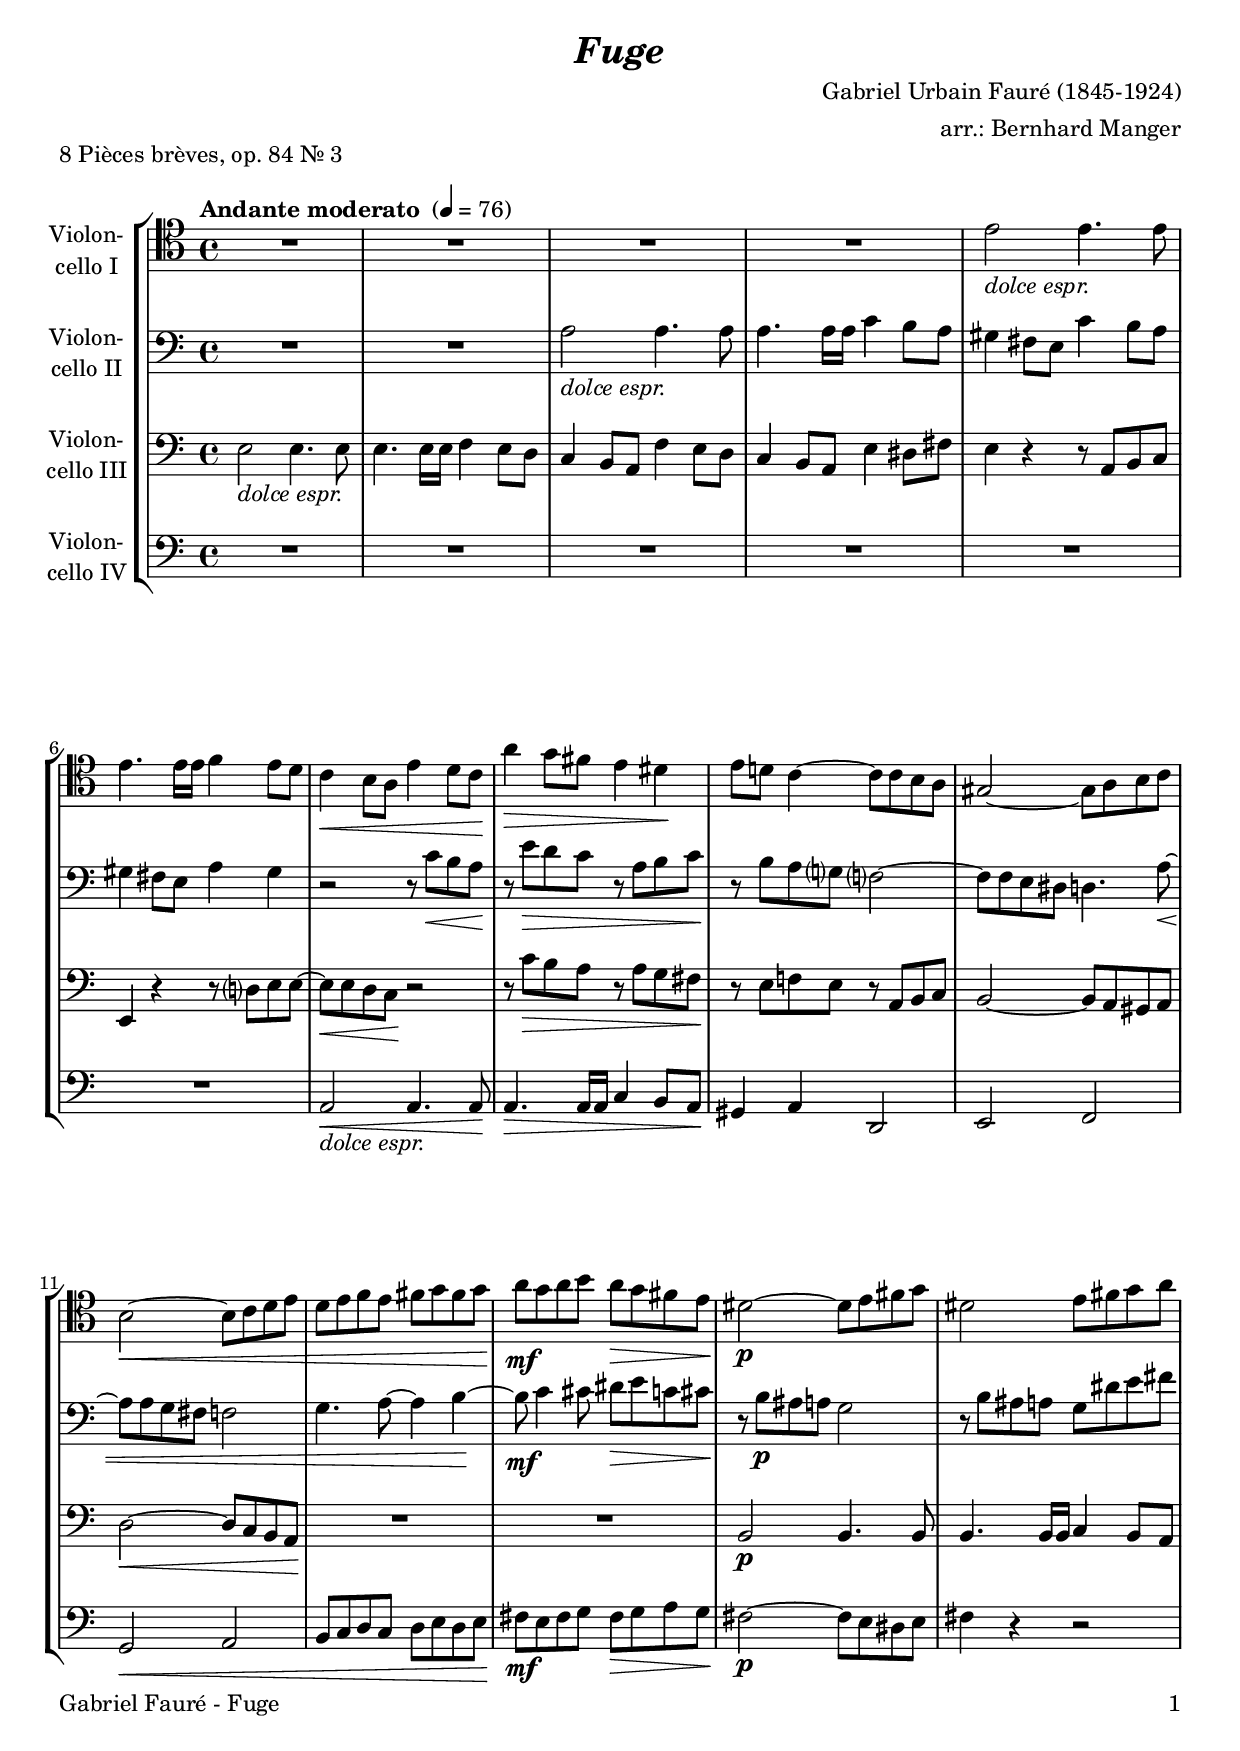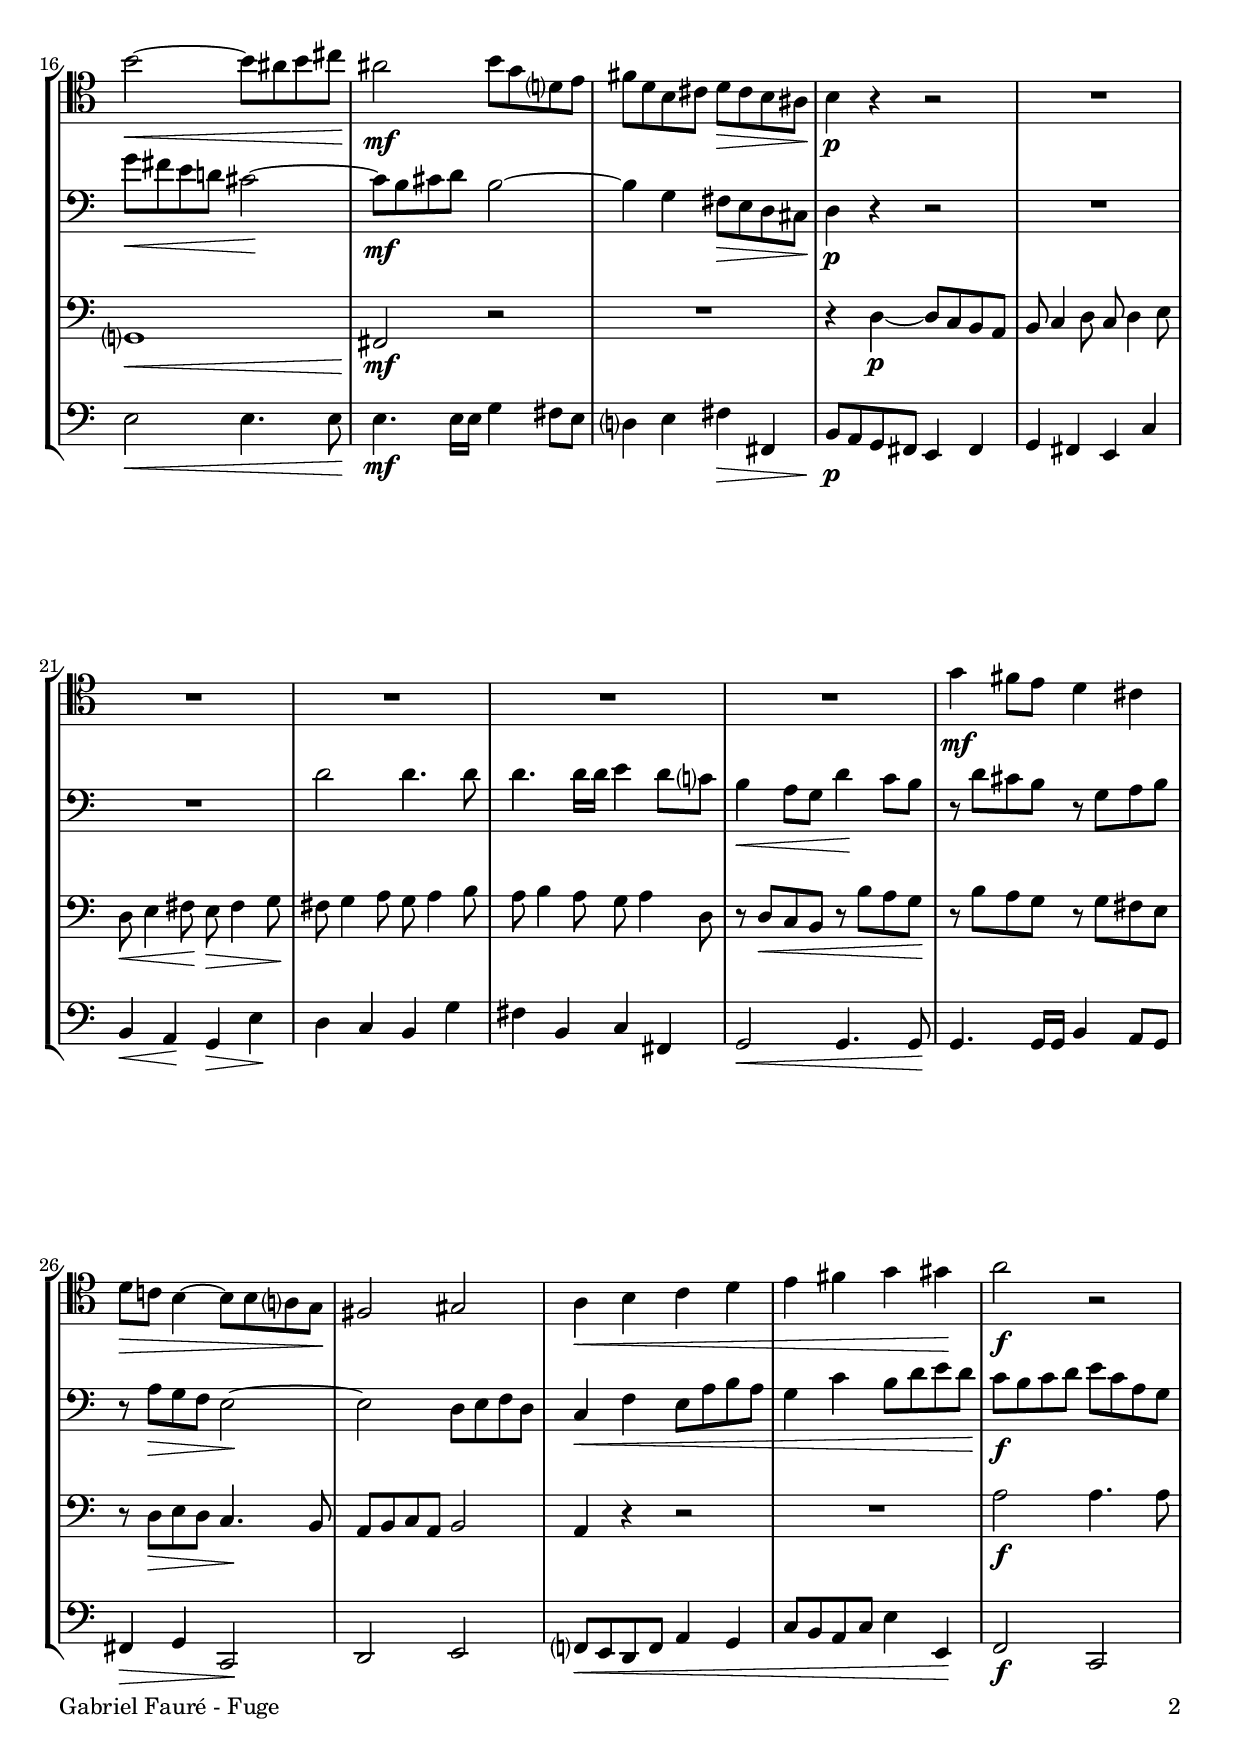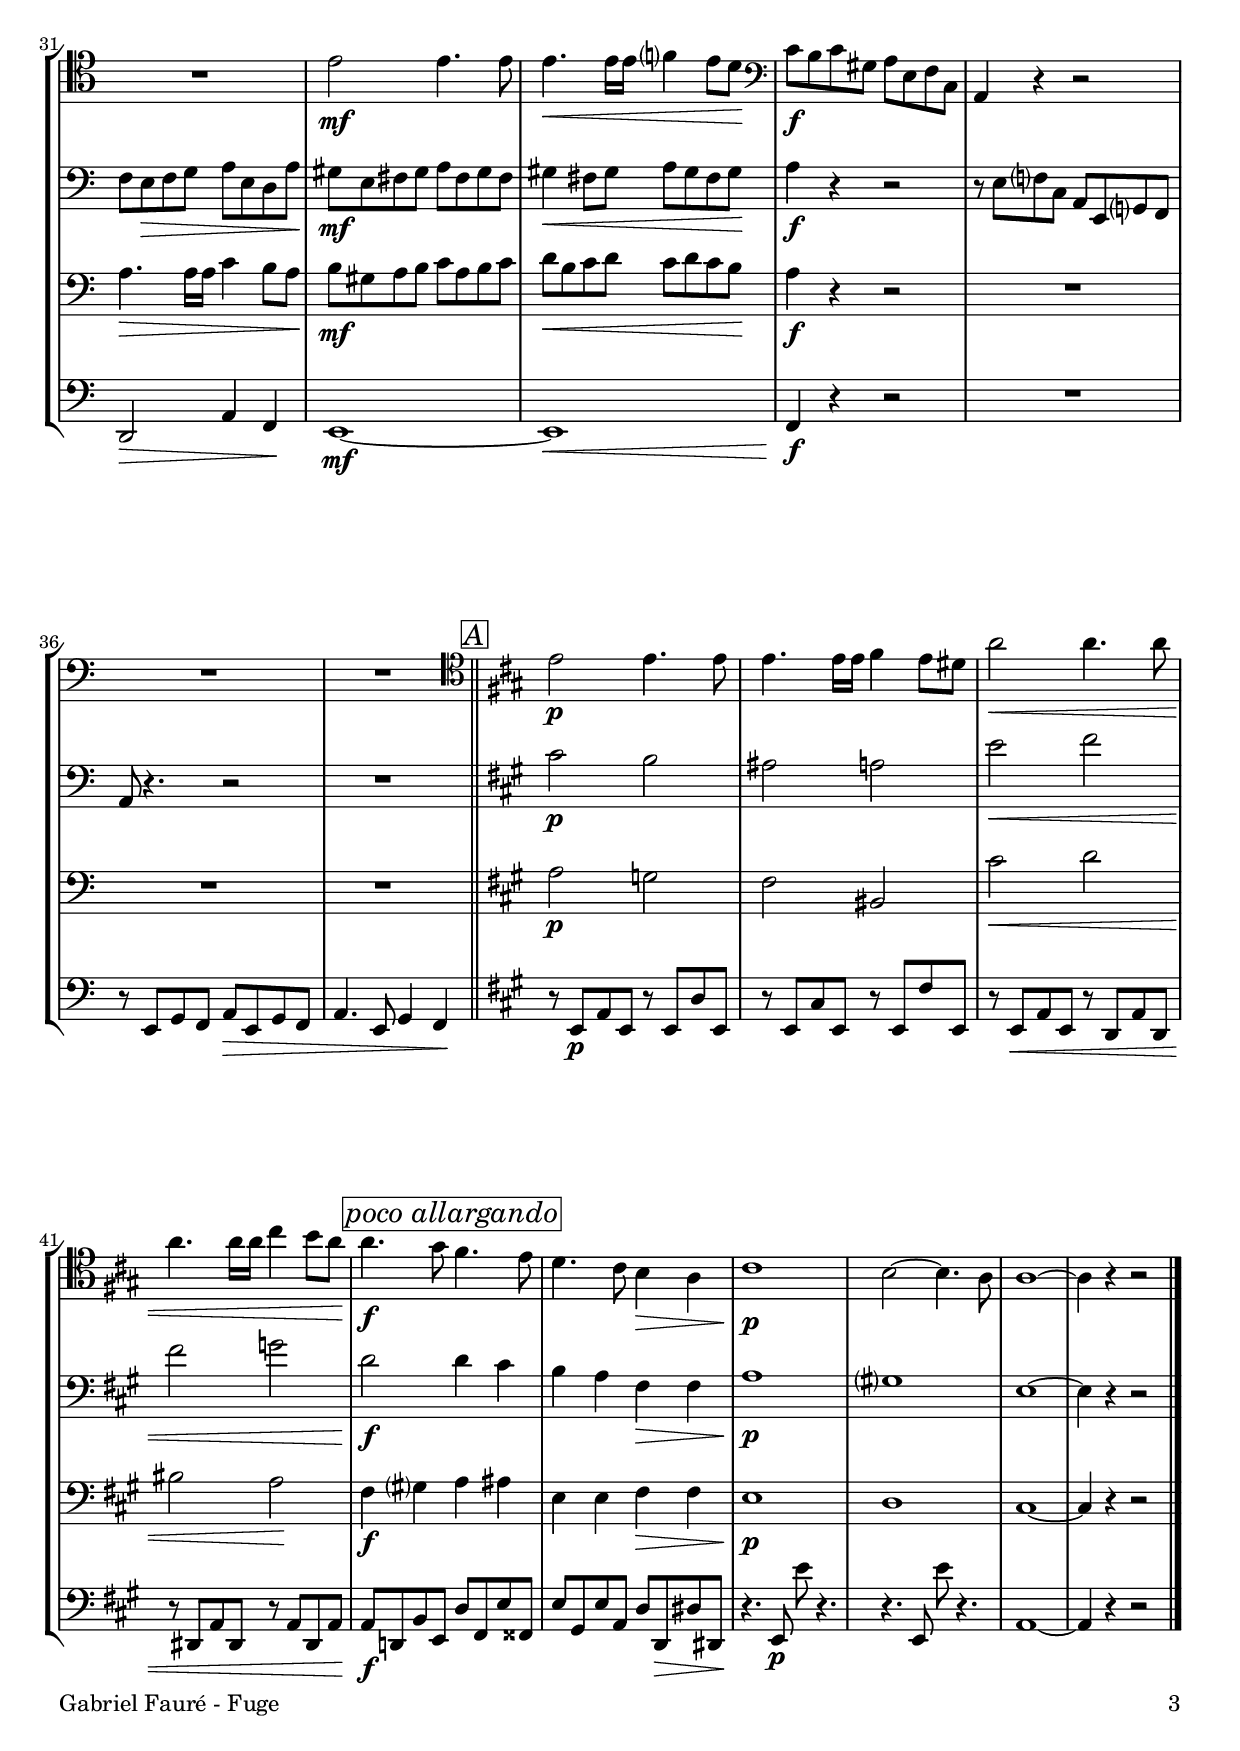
\version "2.18.2"
\include "deutsch.ly"
  
#(set-global-staff-size 20)

\header {
  title     = \markup \bold \italic "Fuge"
  composer  = "Gabriel Urbain Fauré (1845-1924)"
  arranger  = "arr.: Bernhard Manger"
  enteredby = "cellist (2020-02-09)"
  piece     = "8 Pièces brèves, op. 84 Nr. 3"
}

voiceconsts = {
  \key a \minor
  \time 4/4
  \clef "bass"
%  \numericTimeSignature
  \compressFullBarRests
  % Set default beaming for all staves
%  \set Timing.beamExceptions = #'()
%  \set Timing.baseMoment     = #(ly:make-moment 1 4)
%  \set Timing.beatStructure  = #'(1 1 1 1)
  \tempo "Andante moderato " 4=76
}

micl = "clarinet"
mifl = "flute"
miob = "oboe"
mifh = "french horn"
misx = "tenor sax"
mist = "string ensemble 1"
miba = "cello"
%miba = "bassoon"
%miba = "pizzicato strings"

boxa = { \bar "||" \mark \markup \box \italic "A" \key a \major }
desp = \markup \italic "dolce espr."
poal = \mark \markup \box \italic "poco allargando"

va = \relative c' {
  \voiceconsts
  \clef "tenor"

  R1*4
  e2_\desp e4. e8
  e4. e16 e f4 e8 d
  c4\< h8 a e'4 d8 c\!

  a'4\> g8 fis e4 dis\!
  e8 d! c4~ c8 c h a
  gis2~ gis8 a h c

  h2~\< h8 c d e
  d e f e fis g fis g\!
  a\mf g a h a\> g fis e\!

  dis2~\p dis8 e fis g
  dis2 e8 fis g a
  h2~\< h8 ais h cis\!

  ais2\mf h8 g d? e
  fis d h cis d\> cis h ais\!
  h4\p r r2

  R1*5
  g'4\mf fis8 e d4 cis
  d8\> c! h4~ h8 h a? g\!

  fis2 gis
  a4\< h c d
  e fis g gis\!

  a2\f r
  R1
  e2\mf e4. e8
  e4.\< e16 e f?4 e8 d\! \clef "bass"

  c\f h c gis a e f c
  a4 r r2
  R1*2 \clef "tenor" \boxa

  e''2\p e4. e8
  e4. e16 e fis4 e8 dis
  a'2\< a4. a8

  a4. a16 a cis4 h8 a\!
  a4.\f gis8 \poal fis4. e8
  d4. cis8 h4\> a
  
  cis1\!\p
  h2~ h4. a8
  a1~
  a4 r r2 \bar "|."
}

vb = \relative c' {
  \voiceconsts

  R1*2
  a2_\desp a4. a8
  a4. a16 a c4 h8 a
  gis4 fis8 e c'4 h8 a

  gis4 fis8 e a4 gis
  r2 r8 c\< h a\!
  r e'\> d c r a h c\!

  r h a g? f?2~
  f8 f e dis d4. a'8~\<
  a a g fis f2

  g4. a8~ a4 h~\!
  h8\mf c4 cis8 dis\> e c cis\!
  r h\p ais a g2

  r8 h ais a g[ dis' e fis]
  g\< fis e d! cis2~\!
  cis8\mf h cis d h2~

  h4 g fis8\> e d cis\!
  d4\p r r2
  R1*2
  d'2 d4. d8

  d4. d16 d e4 d8 c?
  h4\< a8 g d'4\! c8 h
  r d cis h r g a h

  r a\> g f e2~\!
  e d8 e f d
  c4\< f e8 a h a

  g4 c h8 d e d\!
  c\f h c d e c a g
  f e\> f g a e d a'\!

  gis\mf e fis gis a fis gis fis
  gis4\< fis8 gis a gis fis gis\!
  a4\f r r2

  r8 e f? c a e g? f
  a r4. r2
  R1 \boxa
  cis'2\p h

  ais a
  e'\< fis
  fis g
  d\!\f \poal d4 cis

  h a fis\> fis
  a1\!\p
  gis?
  e~
  e4 r r2 \bar "|."
}

vc = \relative c {
  \voiceconsts

  e2_\desp e4. e8
  e4. e16 e f4 e8 d
  c4 h8 a f'4 e8 d

  c4 h8 a e'4 dis8 fis
  e4 r r8 a, h c
  e,4 r r8 d'? e e~

  e\< e d c\! r2
  r8 c'\> h a r a g fis\!
  r e f! e r a, h c

  h2~ h8 a gis a
  d2~\< d8 c h a\!
  R1*2
  h2\p h4. h8

  h4. h16 h c4 h8 a
  g?1\<
  fis2\!\mf r
  R1

  r4 d'~\p d8 c h a
  h c4 d8 c d4 e8
  d\< e4 fis8\! e\> fis4 g8\!

  fis g4 a8 g a4 h8
  a h4 a8 g a4 d,8
  r d\< c h r h' a g\!

  r h a g r g fis e
  r d\> e d c4.\! h8
  a h c a h2

  a4 r r2
  R1
  a'2\f a4. a8
  a4.\> a16 a c4 h8 a\!

  h\mf gis a h c a h c
  d\< h c d c d c h\!
  a4\f r r2

  R1*3 \boxa
  a2\p g
  fis his,
  cis'\< d

  his a\!
  fis4\f gis? \poal a ais
  e e fis\> fis

  e1\!\p
  d
  cis~
  cis4 r r2 \bar "|."
}

vd = \relative c {
  \voiceconsts

  R1*6
  a2_\desp\< a4. a8\!
  a4.\> a16 a c4 h8 a\!
  gis4 a d,2

  e f
  g\< a
  h8 c d c d e d e\!
  fis\mf e fis g fis\> g a g\!

  fis2~\p fis8 e dis e
  fis4 r r2
  e\< e4. e8\!
  e4.\mf e16 e g4 fis8 e

  d?4 e fis\> fis,
  h8\!\p a g fis e4 fis
  g fis e c'

  h\< a\! g\> e'\!
  d c h g'
  fis h, c fis,

  g2\< g4. g8\!
  g4. g16 g h4 a8 g
  fis4\> g c,2\!
  d e

  f?8\< e d f a4 g
  c8 h a c e4 e,\!
  f2\f c

  d\> a'4 f\!
  e1~\mf
  e\<
  f4\f r r2

  R1
  r8 e g f a\> e g f
  a4. e8 g4 f\! \boxa

  r8 e\p a e r e d' e,
  r e cis' e, r e fis' e,
  r e\< a e r d a' d,

  r dis a' dis, r a' dis, a'\!
  a\f d,! h' e, \poal d' fis, e' fisis,
  e' gis, e' a, d d,\> dis' dis,

  r4.\! e8\p e'' r4.
  r e,,8 e'' r4.
  a,,1~
  a4 r r2 \bar "|."
}


music = \new StaffGroup <<
      \new Staff {
	\set Staff.midiInstrument = \miba
	\set Staff.instrumentName = \markup \center-column { "Violon-" "cello I" }
	\transpose a a { \va }
      }

      \new Staff {
	\set Staff.midiInstrument = \miba
	\set Staff.instrumentName = \markup \center-column { "Violon-" "cello II" }
	\transpose a a { \vb }
      }

      \new Staff {
	\set Staff.midiInstrument = \miba
	\set Staff.instrumentName = \markup \center-column { "Violon-" "cello III" }
	\transpose a a { \vc }
      }

      \new Staff {
	\set Staff.midiInstrument = \miba
	\set Staff.instrumentName = \markup \center-column { "Violon-" "cello IV" }
	\transpose a a { \vd }
      }
>>

\book {
   \paper {
    print-page-number = ##t
    print-first-page-number = ##t
    ragged-last-bottom = ##f
    oddHeaderMarkup = \markup \null
    evenHeaderMarkup = \markup \null
    oddFooterMarkup = \markup {
      \fill-line {
        \on-the-fly #print-page-number-check-first
        "Gabriel Fauré - Fuge" \fromproperty #'page:page-number-string
      }
    }
    evenFooterMarkup = \oddFooterMarkup
  } \score {
    \music
    \layout {}
  }

  \score {
    \unfoldRepeats \music

    \midi {
      \context {
        \Score
      }
    }
  }
}
